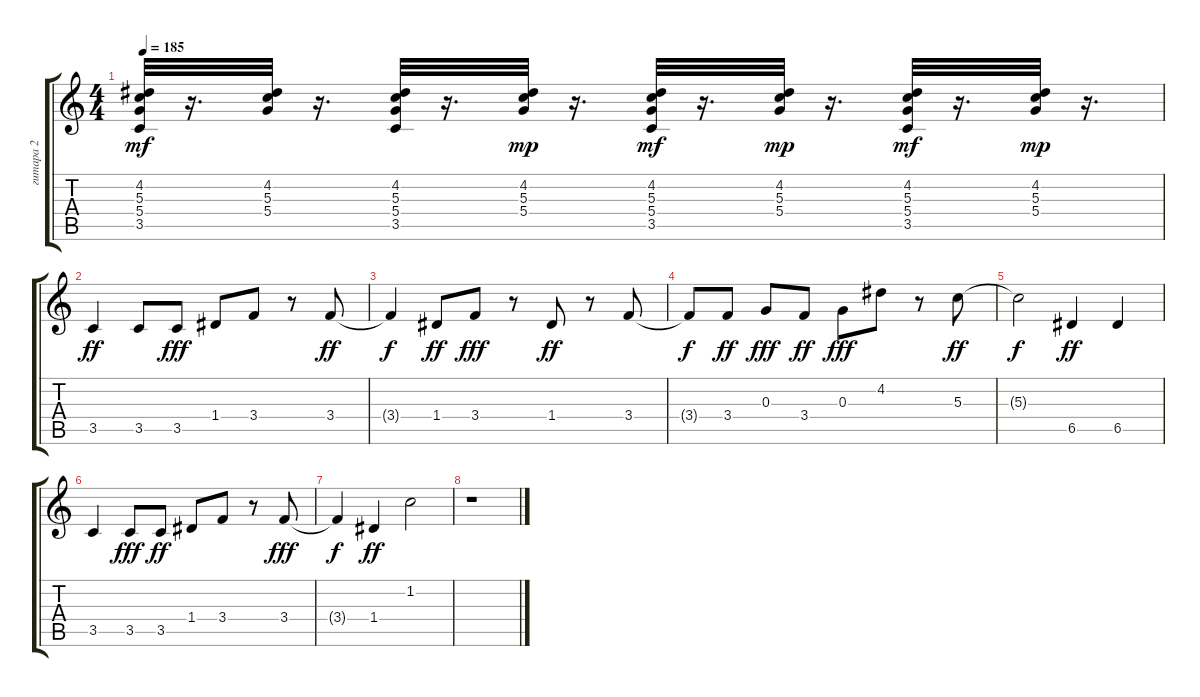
\track ("гитара 2" "гитара 2") {instrument electricguitarclean}
\staff {score tabs}
\tuning (E4 B3 G3 D3 A2 E2) {hide}
\ts (4 4)
\tempo 185
\clef g2
\ks c
(4.2 5.3 5.4 3.5).32{dy mf} r.16{d} (4.2 5.3 5.4).32 r.16{d} (4.2 5.3 5.4 3.5).32 r.16{d} (4.2 5.3 5.4).32{dy mp} r.16{d} (4.2 5.3 5.4 3.5).32{dy mf} r.16{d} (4.2 5.3 5.4).32{dy mp} r.16{d} (4.2 5.3 5.4 3.5).32{dy mf} r.16{d} (4.2 5.3 5.4).32{dy mp} r.16{d} |
3.5.4{dy ff} 3.5.8 3.5.8{dy fff} 1.4.8 3.4.8 r.8 3.4.8{dy ff} |
3.4{t}.4{dy f} 1.4.8{dy ff} 3.4.8{dy fff} r.8 1.4.8{dy ff} r.8 3.4.8 |
3.4{t}.8{dy f} 3.4.8{dy ff} 0.3.8{dy fff} 3.4.8{dy ff} 0.3.8{dy fff} 4.2.8 r.8 5.3.8{dy ff} |
5.3{t}.2{dy f} 6.5.4{dy ff} 6.5.4 |
3.5.4 3.5.8{dy fff} 3.5.8{dy ff} 1.4.8 3.4.8 r.8 3.4.8{dy fff} |
3.4{t}.4{dy f} 1.4.4{dy ff} 1.2.2 |
r.1
